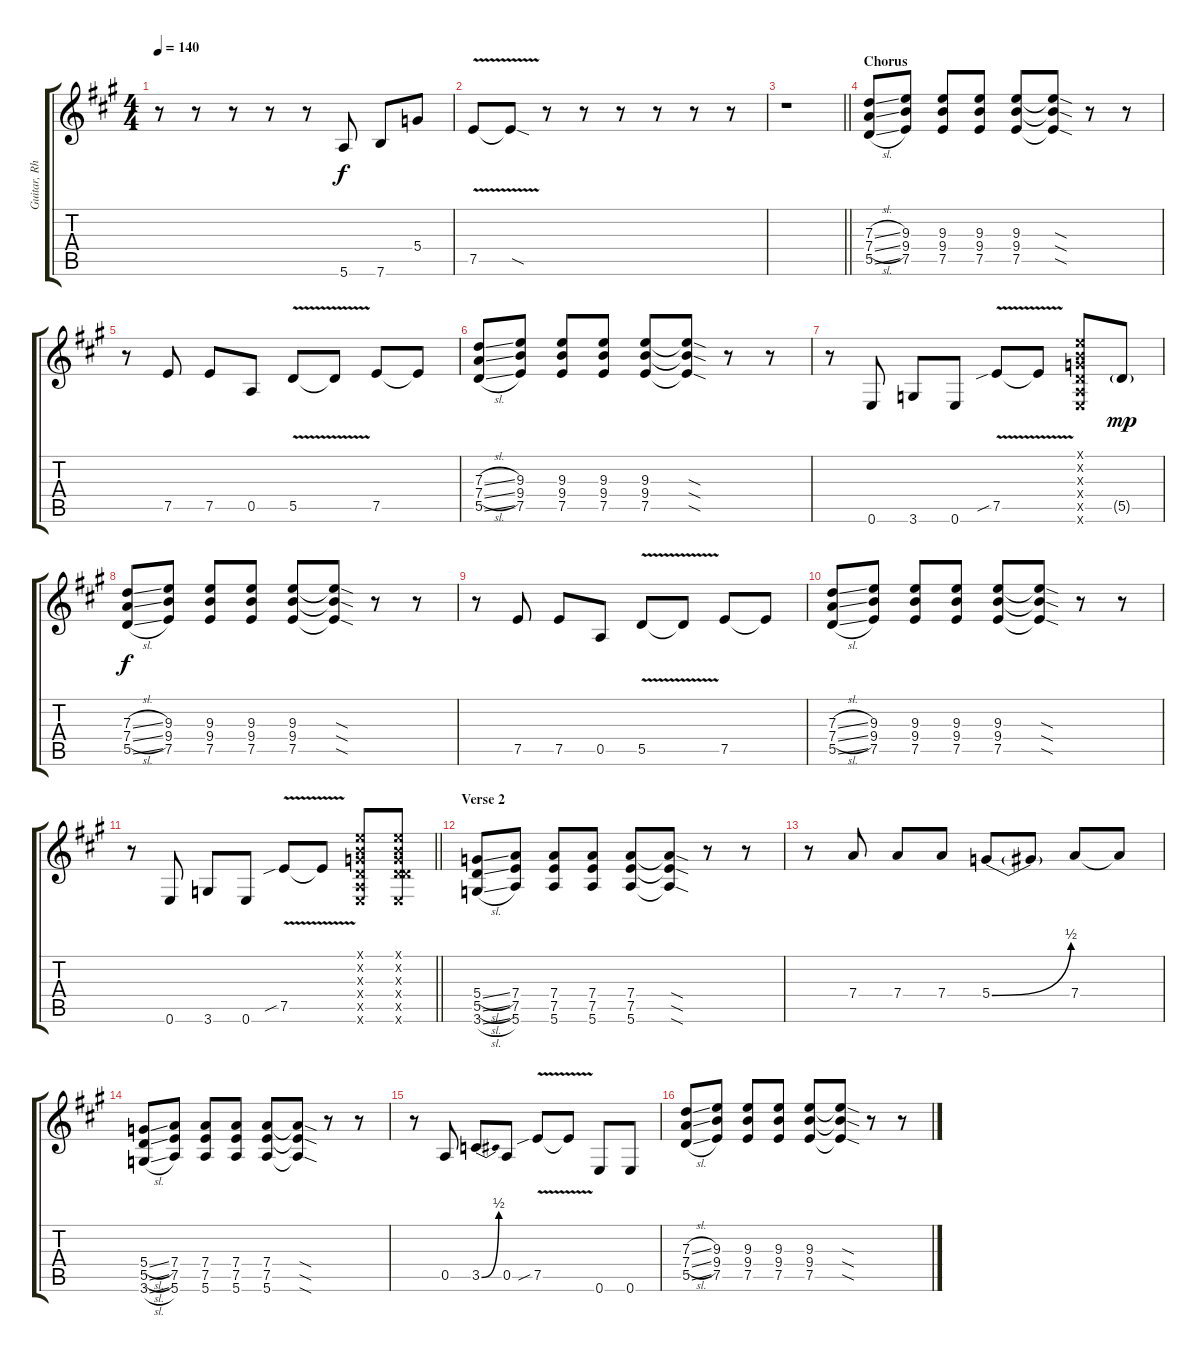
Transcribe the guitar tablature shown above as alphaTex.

\track ("Guitar, Rhythm" "Guitar, Rh") {instrument overdrivenguitar}
\staff {score tabs}
\tuning (E4 B3 G3 D3 A2 E2) {hide}
\ts (4 4)
\tempo 140
\clef g2
\ks a
r.8{dy f} r.8 r.8 r.8 r.8 5.6.8 7.6.8 5.4.8 |
7.5{v}.8 7.5{sod t}.8 r.8 r.8 r.8 r.8 r.8 r.8 |
\barLineRight lightlight
r.1 |
\section ("" "Chorus")
(7.3{sl} 7.4{sl} 5.5{sl}).8 (9.3 9.4 7.5).8 (9.3 9.4 7.5).8 (9.3 9.4 7.5).8 (9.3 9.4 7.5).8 (9.3{sod t} 9.4{sod t} 7.5{sod t}).8 r.8 r.8 |
r.8 7.5.8 7.5.8 0.5.8 5.5{v}.8 5.5{t}.8 7.5.8 7.5{t}.8 |
(7.3{sl} 7.4{sl} 5.5{sl}).8 (9.3 9.4 7.5).8 (9.3 9.4 7.5).8 (9.3 9.4 7.5).8 (9.3 9.4 7.5).8 (9.3{sod t} 9.4{sod t} 7.5{sod t}).8 r.8 r.8 |
r.8 0.6.8 3.6.8 0.6.8 7.5{v sib}.8 7.5{t}.8 (0.1{x} 0.2{x} 0.3{x} 0.4{x} 0.5{x} 0.6{x}).8 5.5{g}.8{dy mp} |
(7.3{sl} 7.4{sl} 5.5{sl}).8{dy f} (9.3 9.4 7.5).8 (9.3 9.4 7.5).8 (9.3 9.4 7.5).8 (9.3 9.4 7.5).8 (9.3{sod t} 9.4{sod t} 7.5{sod t}).8 r.8 r.8 |
r.8 7.5.8 7.5.8 0.5.8 5.5{v}.8 5.5{t}.8 7.5.8 7.5{t}.8 |
(7.3{sl} 7.4{sl} 5.5{sl}).8 (9.3 9.4 7.5).8 (9.3 9.4 7.5).8 (9.3 9.4 7.5).8 (9.3 9.4 7.5).8 (9.3{sod t} 9.4{sod t} 7.5{sod t}).8 r.8 r.8 |
\barLineRight lightlight
r.8 0.6.8 3.6.8 0.6.8 7.5{v sib}.8 7.5{t}.8 (0.1{x} 0.2{x} 0.3{x} 0.4{x} 0.5{x} 0.6{x}).8 (0.1{x} 0.2{x} 0.3{x} 0.4{x} 5.5{x} 0.6{x}).8 |
\section ("" "Verse 2")
(5.4{sl} 5.5{sl} 3.6{sl}).8 (7.4 7.5 5.6).8 (7.4 7.5 5.6).8 (7.4 7.5 5.6).8 (7.4 7.5 5.6).8 (7.4{sod t} 7.5{sod t} 5.6{sod t}).8 r.8 r.8 |
r.8 7.4.8 7.4.8 7.4.8 5.4{be (bend 0 0 60 2)}.8 5.4{t}.8 7.4.8 7.4{t}.8 |
(5.4{sl} 5.5{sl} 3.6{sl}).8 (7.4 7.5 5.6).8 (7.4 7.5 5.6).8 (7.4 7.5 5.6).8 (7.4 7.5 5.6).8 (7.4{sod t} 7.5{sod t} 5.6{sod t}).8 r.8 r.8 |
r.8 0.5.8 3.5{be (bend 0 0 60 2)}.8 0.5.8 7.5{v sib}.8 7.5{t}.8 0.6.8 0.6.8 |
(7.3{sl} 7.4{sl} 5.5{sl}).8 (9.3 9.4 7.5).8 (9.3 9.4 7.5).8 (9.3 9.4 7.5).8 (9.3 9.4 7.5).8 (9.3{sod t} 9.4{sod t} 7.5{sod t}).8 r.8 r.8
